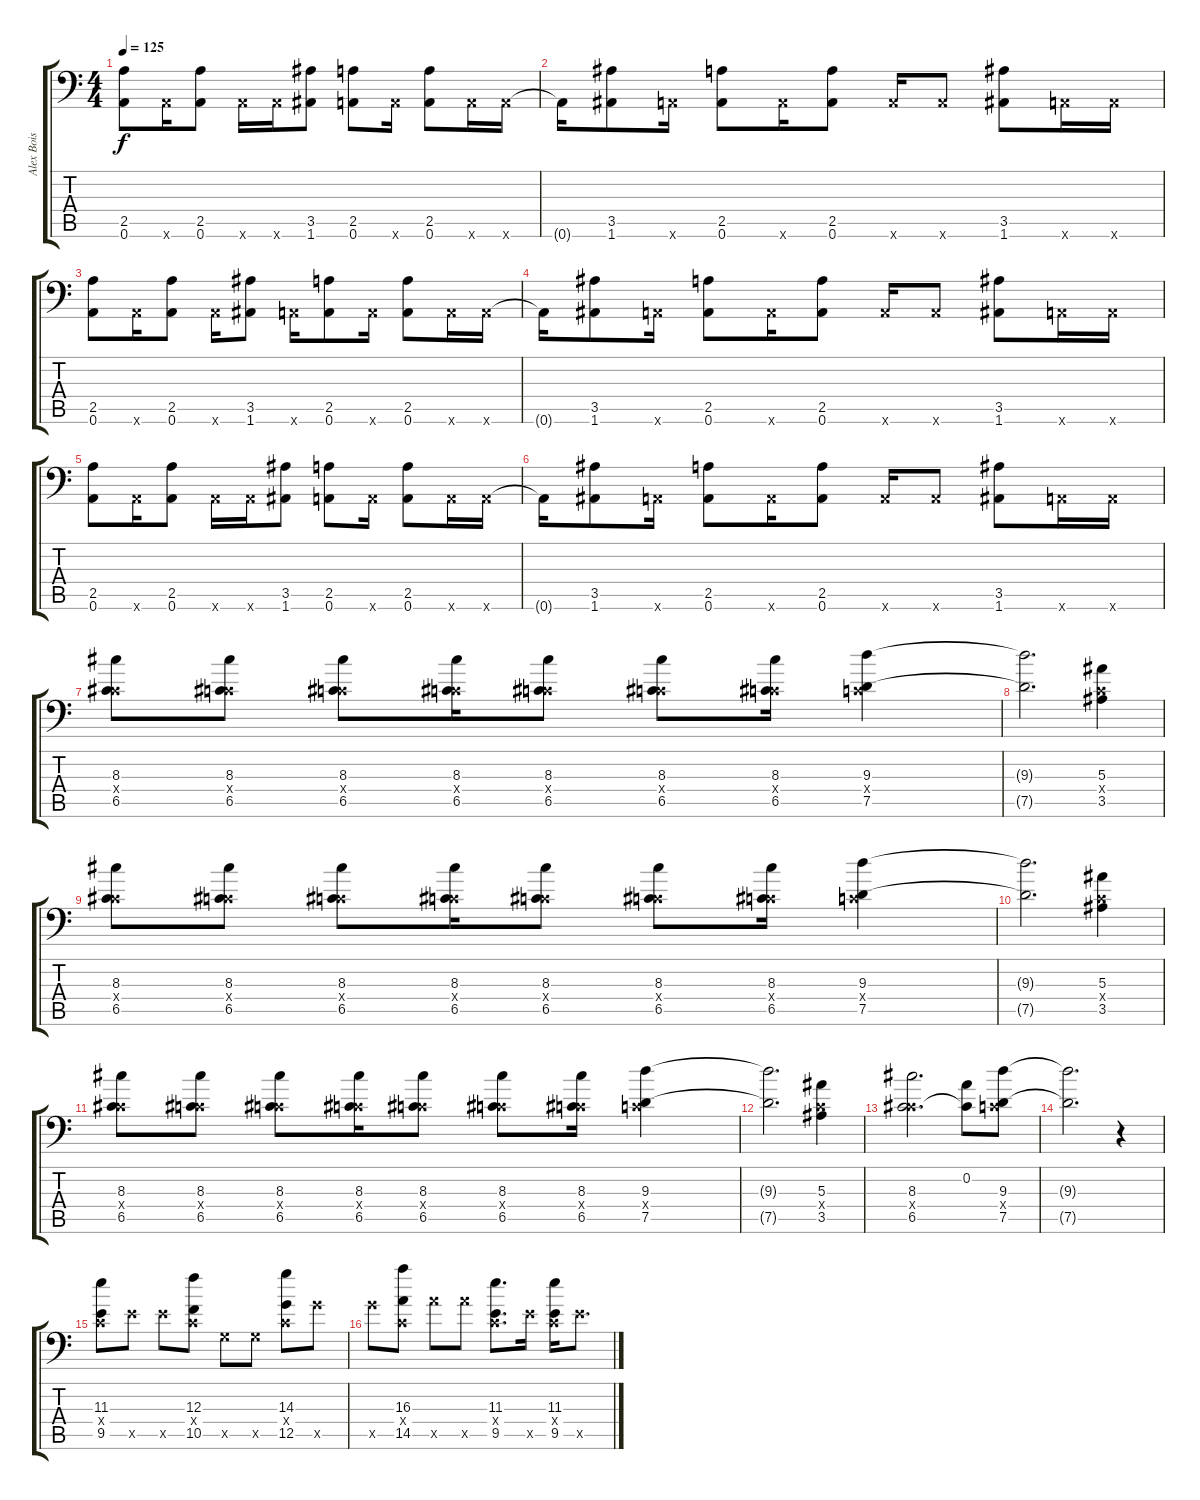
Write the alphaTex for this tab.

\track ("Alex Bois" "Alex Bois") {instrument overdrivenguitar}
\staff {score tabs}
\tuning (D4 A3 F3 C3 G2 A1) {hide}
\ts (4 4)
\tempo 125
\clef f4
\ks c
(2.5 0.6).8{dy f} 0.6{x}.16 (2.5 0.6).8 0.6{x}.16 0.6{x}.16 (3.5 1.6).8 (2.5 0.6).8 0.6{x}.16 (2.5 0.6).8 0.6{x}.16 0.6{x}.16 |
0.6{t}.16 (3.5 1.6).8 0.6{x}.16 (2.5 0.6).8 0.6{x}.16 (2.5 0.6).8 0.6{x}.16 0.6{x}.8 (3.5 1.6).8 0.6{x}.16 0.6{x}.16 |
(2.5 0.6).8 0.6{x}.16 (2.5 0.6).8 0.6{x}.16 (3.5 1.6).8 0.6{x}.16 (2.5 0.6).8 0.6{x}.16 (2.5 0.6).8 0.6{x}.16 0.6{x}.16 |
0.6{t}.16 (3.5 1.6).8 0.6{x}.16 (2.5 0.6).8 0.6{x}.16 (2.5 0.6).8 0.6{x}.16 0.6{x}.8 (3.5 1.6).8 0.6{x}.16 0.6{x}.16 |
(2.5 0.6).8 0.6{x}.16 (2.5 0.6).8 0.6{x}.16 0.6{x}.16 (3.5 1.6).8 (2.5 0.6).8 0.6{x}.16 (2.5 0.6).8 0.6{x}.16 0.6{x}.16 |
0.6{t}.16 (3.5 1.6).8 0.6{x}.16 (2.5 0.6).8 0.6{x}.16 (2.5 0.6).8 0.6{x}.16 0.6{x}.8 (3.5 1.6).8 0.6{x}.16 0.6{x}.16 |
(8.3 0.4{x} 6.5).8 (8.3 0.4{x} 6.5).8 (8.3 0.4{x} 6.5).8 (8.3 0.4{x} 6.5).16 (8.3 0.4{x} 6.5).8 (8.3 0.4{x} 6.5).8 (8.3 0.4{x} 6.5).16 (9.3 0.4{x} 7.5).4 |
(9.3{t} 7.5{t}).2{d} (5.3 0.4{x} 3.5).4 |
(8.3 0.4{x} 6.5).8 (8.3 0.4{x} 6.5).8 (8.3 0.4{x} 6.5).8 (8.3 0.4{x} 6.5).16 (8.3 0.4{x} 6.5).8 (8.3 0.4{x} 6.5).8 (8.3 0.4{x} 6.5).16 (9.3 0.4{x} 7.5).4 |
(9.3{t} 7.5{t}).2{d} (5.3 0.4{x} 3.5).4 |
(8.3 0.4{x} 6.5).8 (8.3 0.4{x} 6.5).8 (8.3 0.4{x} 6.5).8 (8.3 0.4{x} 6.5).16 (8.3 0.4{x} 6.5).8 (8.3 0.4{x} 6.5).8 (8.3 0.4{x} 6.5).16 (9.3 0.4{x} 7.5).4 |
(9.3{t} 7.5{t}).2{d} (5.3 0.4{x} 3.5).4 |
(8.3 0.4{x} 6.5).2{d} (0.2 6.5{t}).8 (9.3 0.4{x} 7.5).8 |
(9.3{t} 7.5{t}).2{d} r.4 |
(11.3 0.4{x} 9.5).8 9.5{x}.8 9.5{x}.8 (12.3 0.4{x} 10.5).8 0.5{x}.8 0.5{x}.8 (14.3 0.4{x} 12.5).8 12.5{x}.8 |
12.5{x}.8 (16.3 0.4{x} 14.5).8 14.5{x}.8 14.5{x}.8 (11.3 0.4{x} 9.5).8{d} 9.5{x}.16 (11.3 0.4{x} 9.5).16 9.5{x}.8{d}
